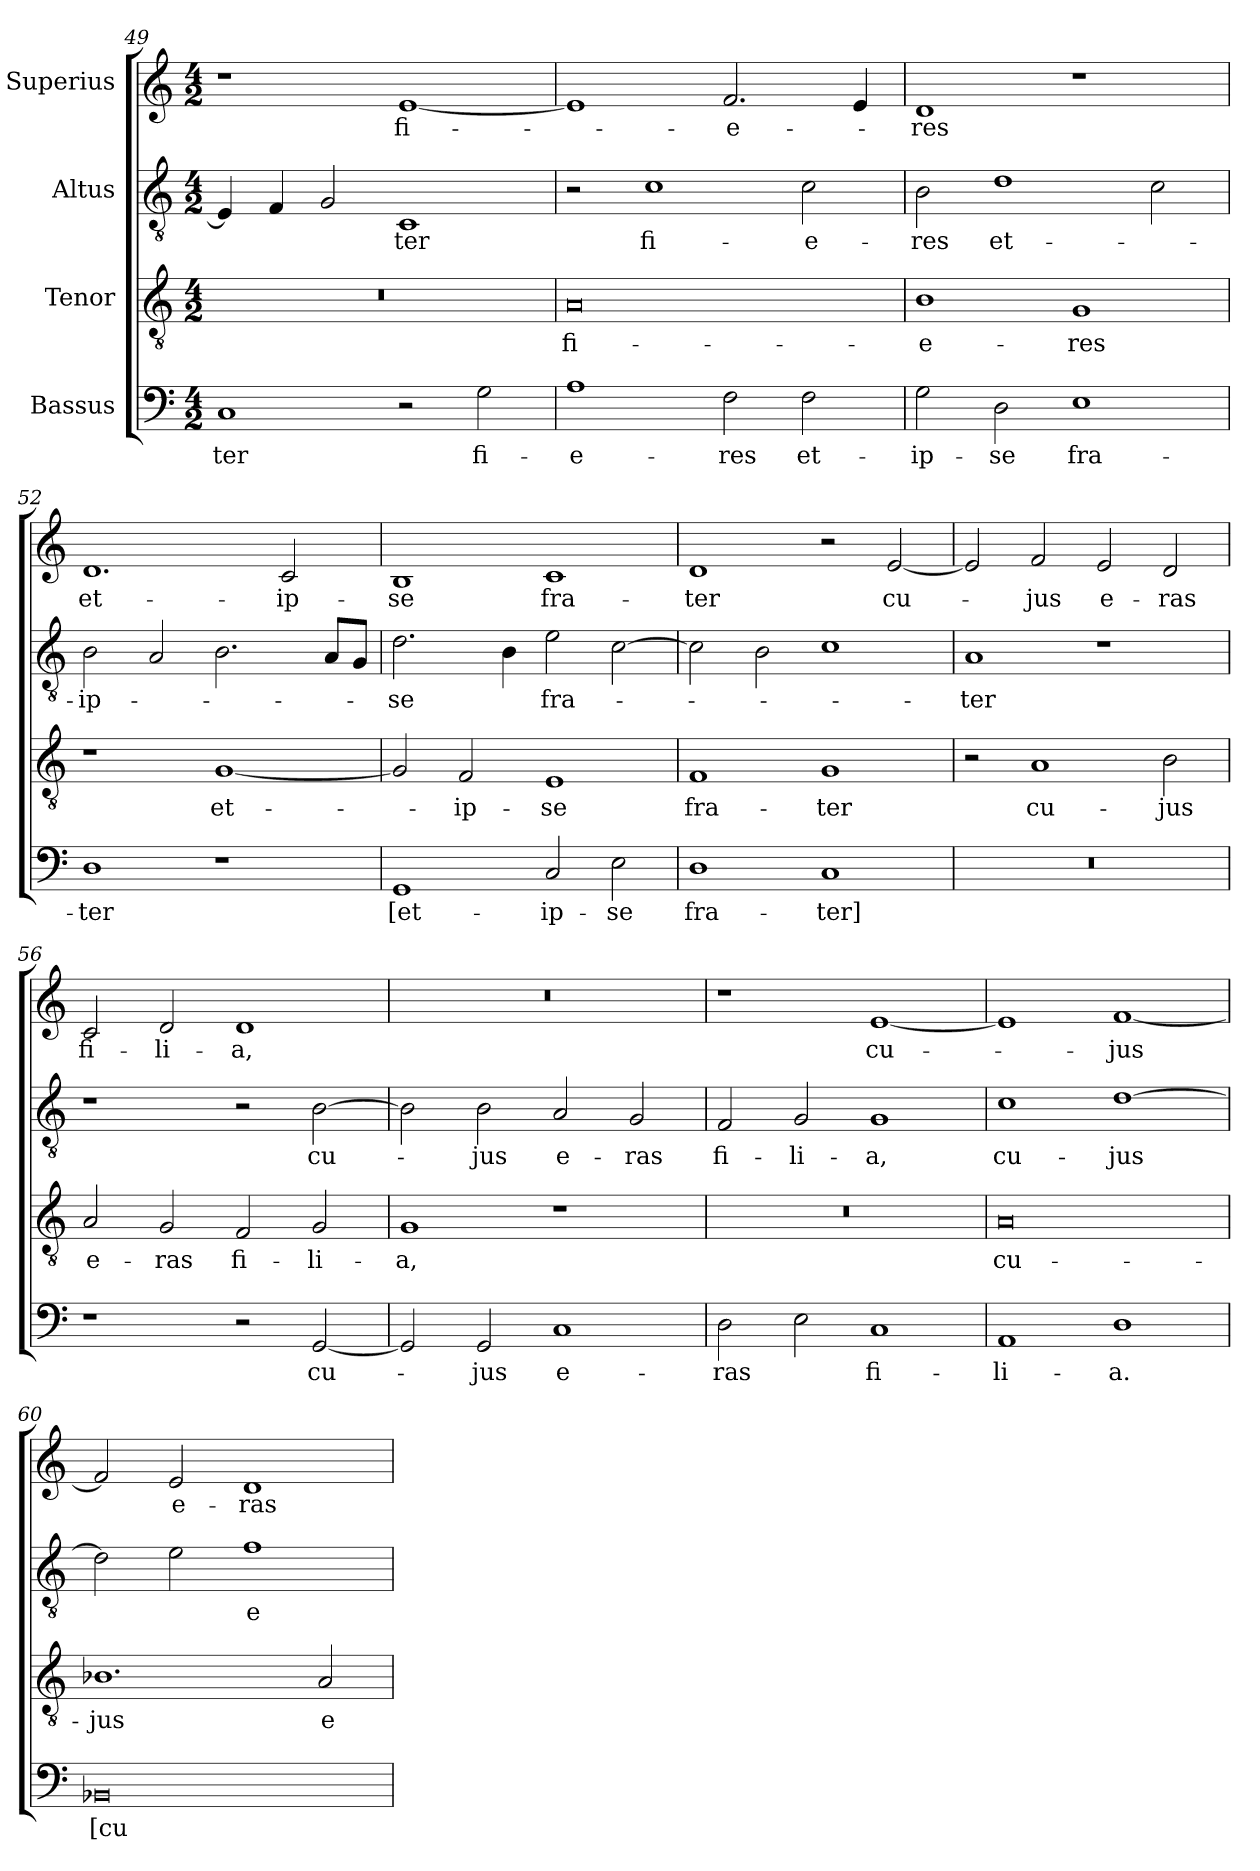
**kern	**text	**kern	**text	**kern	**text	**kern	**text
*part4	*part4	*part3	*part3	*part2	*part2	*part1	*part1
*staff4	*staff4	*staff3	*staff3	*staff2	*staff2	*staff1	*staff1
*I"Bassus	*	*I"Tenor	*	*I"Altus	*	*I"Superius	*
*clefF4	*	*clefGv2	*	*clefGv2	*	*clefG2	*
*k[]	*	*k[]	*	*k[]	*	*k[]	*
*M4/2	*	*M4/2	*	*M4/2	*	*M4/2	*
=49	=49	=49	=49	=49	=49	=49	=49
1C/	-ter	0r	.	4E/]	.	1r	.
.	.	.	.	4F/	.	.	.
.	.	.	.	2G/	.	.	.
2r	.	.	.	1C/	-ter	[1e/	fi-
2G\	fi-	.	.	.	.	.	.
=50	=50	=50	=50	=50	=50	=50	=50
1A\	-e-	0A/	fi-	2r	.	1e/]	.
.	.	.	.	1c\	fi-	.	.
2F\	-res	.	.	.	.	2.f/	-e-
2F\	et-	.	.	2c\	-e-	.	.
.	.	.	.	.	.	4e/	.
=51	=51	=51	=51	=51	=51	=51	=51
2G\	ip-	1B\	-e-	2B\	-res	1d/	-res
2D\	-se	.	.	1d\	et-	.	.
1E\	fra-	1G/	-res	.	.	1r	.
.	.	.	.	2c\	.	.	.
=52	=52	=52	=52	=52	=52	=52	=52
1D\	-ter	1r	.	2B\	ip-	1.d/	et-
.	.	.	.	2A/	.	.	.
1r	.	[1G/	et-	2.B\	.	.	.
.	.	.	.	.	.	2c/	ip-
.	.	.	.	8A/L	.	.	.
.	.	.	.	8G/J	.	.	.
=53	=53	=53	=53	=53	=53	=53	=53
1GG/	[et-	2G/]	.	2.d\	-se	1B/	-se
.	.	2F/	ip-	.	.	.	.
.	.	.	.	4B\	.	.	.
2C/	ip-	1E/	-se	2e\	fra-	1c/	fra-
2E\	-se	.	.	[2c\	.	.	.
=54	=54	=54	=54	=54	=54	=54	=54
1D\	fra-	1F/	fra-	2c\]	.	1d/	-ter
.	.	.	.	2B\	.	.	.
1C/	-ter]	1G/	-ter	1c\	.	2r	.
.	.	.	.	.	.	[2e/	cu-
=55	=55	=55	=55	=55	=55	=55	=55
0r	.	2r	.	1A/	-ter	2e/]	.
.	.	1A/	cu-	.	.	2f/	-jus
.	.	.	.	1r	.	2e/	e-
.	.	2B\	-jus	.	.	2d/	-ras
=56	=56	=56	=56	=56	=56	=56	=56
1r	.	2A/	e-	1r	.	2c/	fi-
.	.	2G/	-ras	.	.	2d/	-li-
2r	.	2F/	fi-	2r	.	1d/	-a,
[2GG/	cu-	2G/	-li-	[2B\	cu-	.	.
=57	=57	=57	=57	=57	=57	=57	=57
2GG/]	.	1G/	-a,	2B\]	.	0r	.
2GG/	-jus	.	.	2B\	-jus	.	.
1C/	e-	1r	.	2A/	e-	.	.
.	.	.	.	2G/	-ras	.	.
=58	=58	=58	=58	=58	=58	=58	=58
2D\	-ras	0r	.	2F/	fi-	1r	.
2E\	.	.	.	2G/	-li-	.	.
1C/	fi-	.	.	1G/	-a,	[1e/	cu-
=59	=59	=59	=59	=59	=59	=59	=59
1AA/	-li-	0A/	cu-	1c\	cu-	1e/]	.
1D\	-a.	.	.	[1d\	-jus	[1f/	-jus
=60	=60	=60	=60	=60	=60	=60	=60
0BB-X/	[cu-	1.B-X\	-jus	2d\]	.	2f/]	.
.	.	.	.	2e\	.	2e/	e-
.	.	.	.	1f\	e-	1d/	-ras
.	.	2A/	e-	.	.	.	.
=	=	=	=	=	=	=	=
*-	*-	*-	*-	*-	*-	*-	*-
